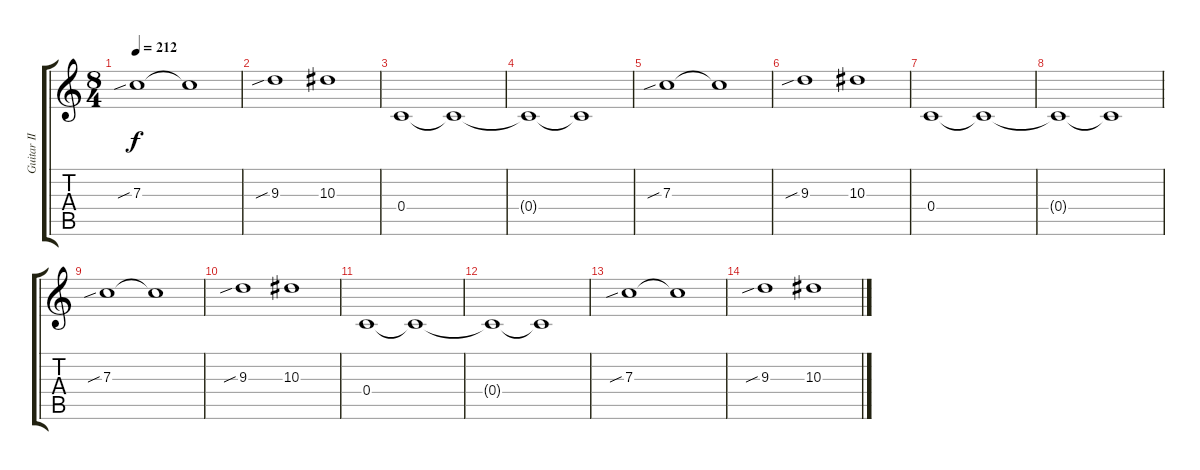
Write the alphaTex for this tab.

\track ("Guitar II" "Guitar II") {instrument overdrivenguitar}
\staff {score tabs}
\tuning (D4 A3 F3 C3 G2 C2) {hide}
\ts (8 4)
\tempo 212
\clef g2
\ks c
7.3{sib}.1{dy f} 7.3{t}.1 |
9.3{sib}.1 10.3.1 |
0.4.1 0.4{t}.1 |
0.4{t}.1 0.4{t}.1 |
7.3{sib}.1 7.3{t}.1 |
9.3{sib}.1 10.3.1 |
0.4.1 0.4{t}.1 |
0.4{t}.1 0.4{t}.1 |
7.3{sib}.1 7.3{t}.1 |
9.3{sib}.1 10.3.1 |
0.4.1 0.4{t}.1 |
0.4{t}.1 0.4{t}.1 |
7.3{sib}.1 7.3{t}.1 |
9.3{sib}.1 10.3.1
